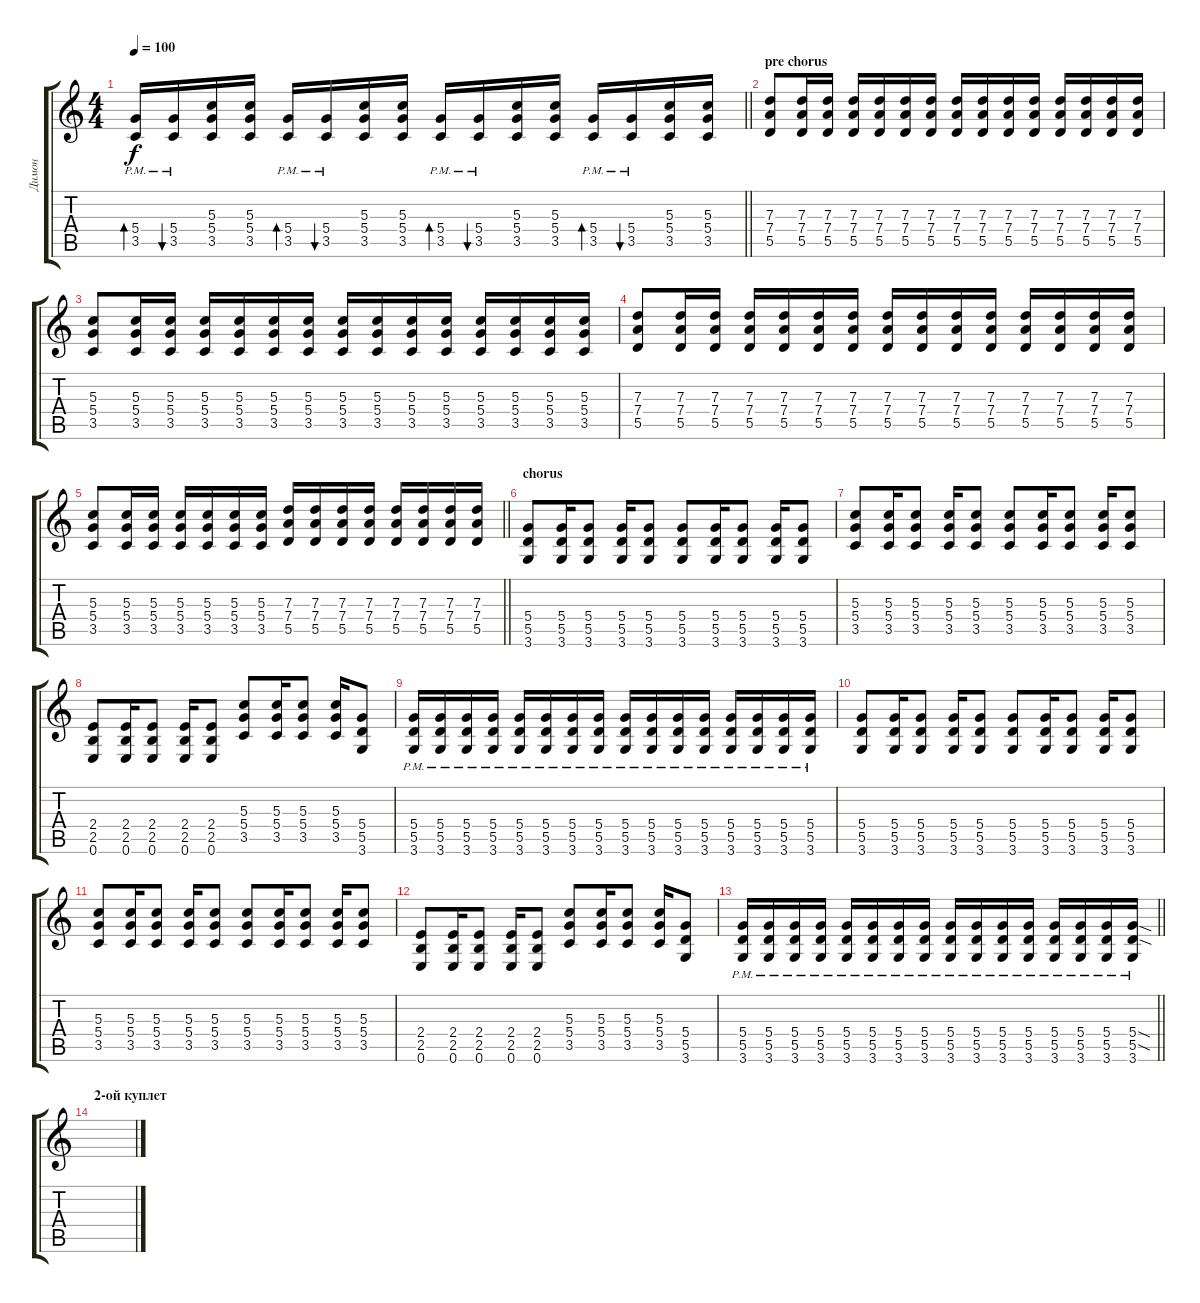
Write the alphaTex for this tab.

\track ("Димон" "Димон") {instrument distortionguitar}
\staff {score tabs}
\tuning (E4 B3 G3 D3 A2 E2) {hide}
\ts (4 4)
\tempo 100
\clef g2
\barLineRight lightlight
\ks c
(5.4{pm} 3.5{pm}).16{bd 60 dy f} (5.4{pm} 3.5{pm}).16{bu 60} (5.3 5.4 3.5).16 (5.3 5.4 3.5).16 (5.4{pm} 3.5{pm}).16{bd 60} (5.4{pm} 3.5{pm}).16{bu 60} (5.3 5.4 3.5).16 (5.3 5.4 3.5).16 (5.4{pm} 3.5{pm}).16{bd 60} (5.4{pm} 3.5{pm}).16{bu 60} (5.3 5.4 3.5).16 (5.3 5.4 3.5).16 (5.4{pm} 3.5{pm}).16{bd 60} (5.4{pm} 3.5{pm}).16{bu 60} (5.3 5.4 3.5).16 (5.3 5.4 3.5).16 |
\section ("" "pre chorus")
(7.3 7.4 5.5).8 (7.3 7.4 5.5).16 (7.3 7.4 5.5).16 (7.3 7.4 5.5).16 (7.3 7.4 5.5).16 (7.3 7.4 5.5).16 (7.3 7.4 5.5).16 (7.3 7.4 5.5).16 (7.3 7.4 5.5).16 (7.3 7.4 5.5).16 (7.3 7.4 5.5).16 (7.3 7.4 5.5).16 (7.3 7.4 5.5).16 (7.3 7.4 5.5).16 (7.3 7.4 5.5).16 |
(5.3 5.4 3.5).8 (5.3 5.4 3.5).16 (5.3 5.4 3.5).16 (5.3 5.4 3.5).16 (5.3 5.4 3.5).16 (5.3 5.4 3.5).16 (5.3 5.4 3.5).16 (5.3 5.4 3.5).16 (5.3 5.4 3.5).16 (5.3 5.4 3.5).16 (5.3 5.4 3.5).16 (5.3 5.4 3.5).16 (5.3 5.4 3.5).16 (5.3 5.4 3.5).16 (5.3 5.4 3.5).16 |
(7.3 7.4 5.5).8 (7.3 7.4 5.5).16 (7.3 7.4 5.5).16 (7.3 7.4 5.5).16 (7.3 7.4 5.5).16 (7.3 7.4 5.5).16 (7.3 7.4 5.5).16 (7.3 7.4 5.5).16 (7.3 7.4 5.5).16 (7.3 7.4 5.5).16 (7.3 7.4 5.5).16 (7.3 7.4 5.5).16 (7.3 7.4 5.5).16 (7.3 7.4 5.5).16 (7.3 7.4 5.5).16 |
\barLineRight lightlight
(5.3 5.4 3.5).8 (5.3 5.4 3.5).16 (5.3 5.4 3.5).16 (5.3 5.4 3.5).16 (5.3 5.4 3.5).16 (5.3 5.4 3.5).16 (5.3 5.4 3.5).16 (7.3 7.4 5.5).16 (7.3 7.4 5.5).16 (7.3 7.4 5.5).16 (7.3 7.4 5.5).16 (7.3 7.4 5.5).16 (7.3 7.4 5.5).16 (7.3 7.4 5.5).16 (7.3 7.4 5.5).16 |
\section ("" "chorus")
(5.4 5.5 3.6).8 (5.4 5.5 3.6).16 (5.4 5.5 3.6).8 (5.4 5.5 3.6).16 (5.4 5.5 3.6).8 (5.4 5.5 3.6).8 (5.4 5.5 3.6).16 (5.4 5.5 3.6).8 (5.4 5.5 3.6).16 (5.4 5.5 3.6).8 |
(5.3 5.4 3.5).8 (5.3 5.4 3.5).16 (5.3 5.4 3.5).8 (5.3 5.4 3.5).16 (5.3 5.4 3.5).8 (5.3 5.4 3.5).8 (5.3 5.4 3.5).16 (5.3 5.4 3.5).8 (5.3 5.4 3.5).16 (5.3 5.4 3.5).8 |
(2.4 2.5 0.6).8 (2.4 2.5 0.6).16 (2.4 2.5 0.6).8 (2.4 2.5 0.6).16 (2.4 2.5 0.6).8 (5.3 5.4 3.5).8 (5.3 5.4 3.5).16 (5.3 5.4 3.5).8 (5.3 5.4 3.5).16 (5.4 5.5 3.6).8 |
(5.4 5.5{pm} 3.6{pm}).16 (5.4 5.5{pm} 3.6{pm}).16 (5.4 5.5{pm} 3.6{pm}).16 (5.4 5.5{pm} 3.6{pm}).16 (5.4 5.5{pm} 3.6{pm}).16 (5.4 5.5{pm} 3.6{pm}).16 (5.4 5.5{pm} 3.6{pm}).16 (5.4 5.5{pm} 3.6{pm}).16 (5.4 5.5{pm} 3.6{pm}).16 (5.4 5.5{pm} 3.6{pm}).16 (5.4 5.5{pm} 3.6{pm}).16 (5.4 5.5{pm} 3.6{pm}).16 (5.4 5.5{pm} 3.6{pm}).16 (5.4 5.5{pm} 3.6{pm}).16 (5.4 5.5{pm} 3.6{pm}).16 (5.4 5.5{pm} 3.6{pm}).16 |
(5.4 5.5 3.6).8 (5.4 5.5 3.6).16 (5.4 5.5 3.6).8 (5.4 5.5 3.6).16 (5.4 5.5 3.6).8 (5.4 5.5 3.6).8 (5.4 5.5 3.6).16 (5.4 5.5 3.6).8 (5.4 5.5 3.6).16 (5.4 5.5 3.6).8 |
(5.3 5.4 3.5).8 (5.3 5.4 3.5).16 (5.3 5.4 3.5).8 (5.3 5.4 3.5).16 (5.3 5.4 3.5).8 (5.3 5.4 3.5).8 (5.3 5.4 3.5).16 (5.3 5.4 3.5).8 (5.3 5.4 3.5).16 (5.3 5.4 3.5).8 |
(2.4 2.5 0.6).8 (2.4 2.5 0.6).16 (2.4 2.5 0.6).8 (2.4 2.5 0.6).16 (2.4 2.5 0.6).8 (5.3 5.4 3.5).8 (5.3 5.4 3.5).16 (5.3 5.4 3.5).8 (5.3 5.4 3.5).16 (5.4 5.5 3.6).8 |
\barLineRight lightlight
(5.4{pm} 5.5{pm} 3.6{pm}).16 (5.4{pm} 5.5{pm} 3.6{pm}).16 (5.4{pm} 5.5{pm} 3.6{pm}).16 (5.4{pm} 5.5{pm} 3.6{pm}).16 (5.4{pm} 5.5{pm} 3.6{pm}).16 (5.4{pm} 5.5{pm} 3.6{pm}).16 (5.4{pm} 5.5{pm} 3.6{pm}).16 (5.4{pm} 5.5{pm} 3.6{pm}).16 (5.4{pm} 5.5{pm} 3.6{pm}).16 (5.4{pm} 5.5{pm} 3.6{pm}).16 (5.4{pm} 5.5{pm} 3.6{pm}).16 (5.4{pm} 5.5{pm} 3.6{pm}).16 (5.4{pm} 5.5{pm} 3.6{pm}).16 (5.4{pm} 5.5{pm} 3.6{pm}).16 (5.4{pm} 5.5{pm} 3.6{pm}).16 (5.4{sod pm} 5.5{sod pm} 3.6{pm}).16 |
\section ("" "2-ой куплет")
